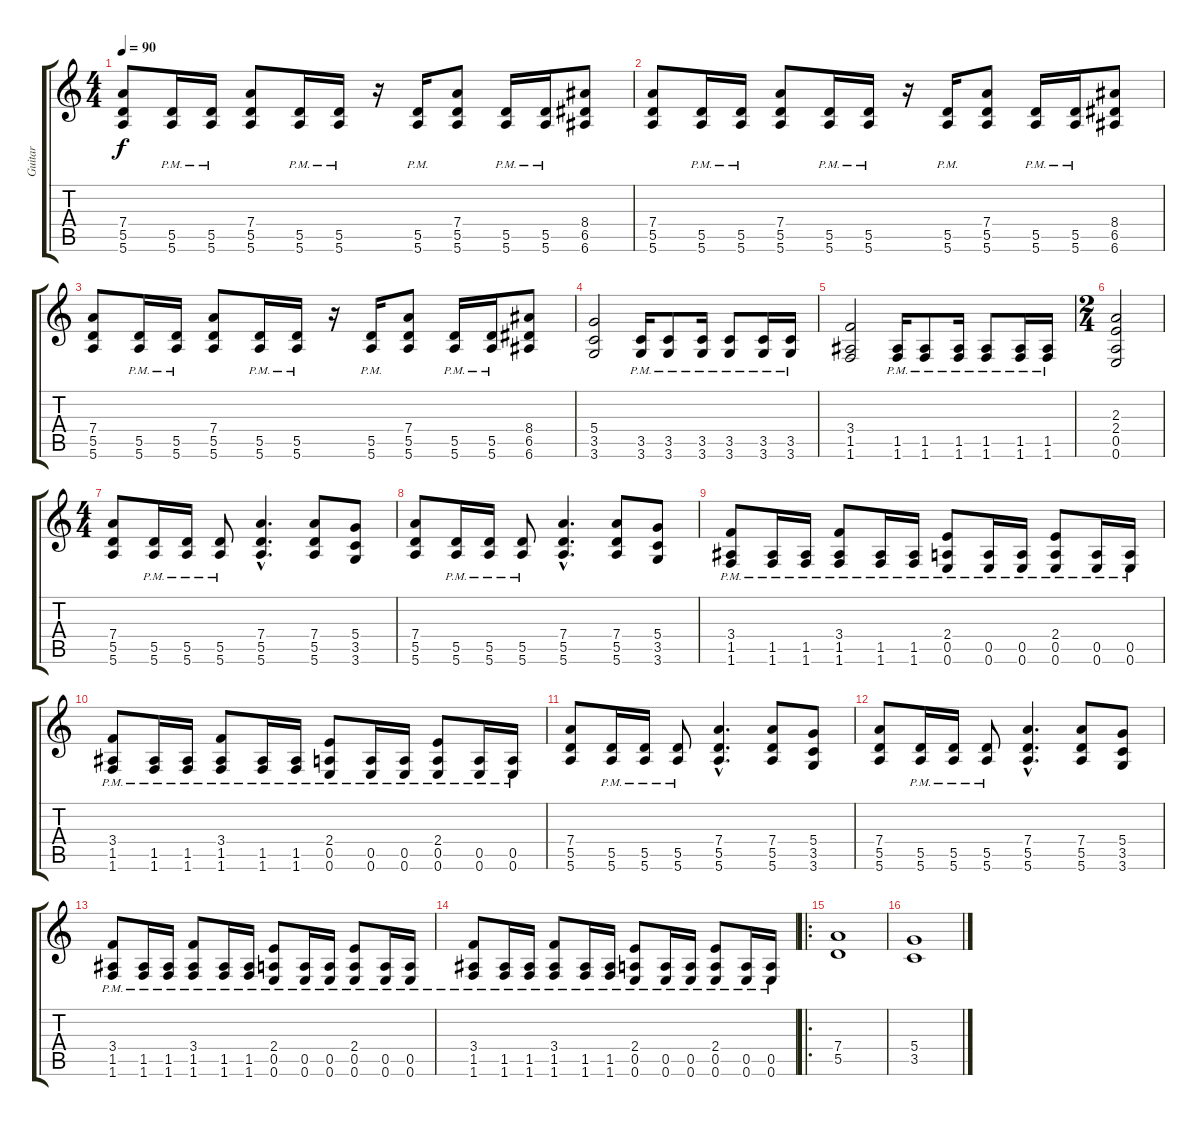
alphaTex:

\track ("Guitar" "Guitar") {instrument distortionguitar}
\staff {score tabs}
\tuning (E4 B3 G3 D3 A2 E2) {hide}
\ts (4 4)
\tempo 90
\clef g2
\ks c
(7.4 5.5 5.6).8{dy f} (5.5{pm} 5.6{pm}).16 (5.5{pm} 5.6{pm}).16 (7.4 5.5 5.6).8 (5.5{pm} 5.6{pm}).16 (5.5{pm} 5.6{pm}).16 r.16 (5.5{pm} 5.6{pm}).16 (7.4 5.5 5.6).8 (5.5{pm} 5.6{pm}).16 (5.5{pm} 5.6{pm}).16 (8.4 6.5 6.6).8 |
(7.4 5.5 5.6).8 (5.5{pm} 5.6{pm}).16 (5.5{pm} 5.6{pm}).16 (7.4 5.5 5.6).8 (5.5{pm} 5.6{pm}).16 (5.5{pm} 5.6{pm}).16 r.16 (5.5{pm} 5.6{pm}).16 (7.4 5.5 5.6).8 (5.5{pm} 5.6{pm}).16 (5.5{pm} 5.6{pm}).16 (8.4 6.5 6.6).8 |
(7.4 5.5 5.6).8 (5.5{pm} 5.6{pm}).16 (5.5{pm} 5.6{pm}).16 (7.4 5.5 5.6).8 (5.5{pm} 5.6{pm}).16 (5.5{pm} 5.6{pm}).16 r.16 (5.5{pm} 5.6{pm}).16 (7.4 5.5 5.6).8 (5.5{pm} 5.6{pm}).16 (5.5{pm} 5.6{pm}).16 (8.4 6.5 6.6).8 |
(5.4 3.5 3.6).2 (3.5{pm} 3.6{pm}).16 (3.5{pm} 3.6{pm}).8 (3.5{pm} 3.6{pm}).16 (3.5{pm} 3.6{pm}).8 (3.5{pm} 3.6{pm}).16 (3.5{pm} 3.6{pm}).16 |
(3.4 1.5 1.6).2 (1.5{pm} 1.6{pm}).16 (1.5{pm} 1.6{pm}).8 (1.5{pm} 1.6{pm}).16 (1.5{pm} 1.6{pm}).8 (1.5{pm} 1.6{pm}).16 (1.5{pm} 1.6{pm}).16 |
\ts (2 4)
(2.3 2.4 0.5 0.6).2 |
\ts (4 4)
(7.4 5.5 5.6).8 (5.5{pm} 5.6{pm}).16 (5.5{pm} 5.6{pm}).16 (5.5{pm} 5.6{pm}).8 (7.4{hac} 5.5{hac} 5.6{hac}).4{d} (7.4 5.5 5.6).8 (5.4 3.5 3.6).8 |
(7.4 5.5 5.6).8 (5.5{pm} 5.6{pm}).16 (5.5{pm} 5.6{pm}).16 (5.5{pm} 5.6{pm}).8 (7.4{hac} 5.5{hac} 5.6{hac}).4{d} (7.4 5.5 5.6).8 (5.4 3.5 3.6).8 |
(3.4{pm} 1.5{pm} 1.6{pm}).8 (1.5{pm} 1.6{pm}).16 (1.5{pm} 1.6{pm}).16 (3.4{pm} 1.5{pm} 1.6{pm}).8 (1.5{pm} 1.6{pm}).16 (1.5{pm} 1.6{pm}).16 (2.4{pm} 0.5{pm} 0.6{pm}).8 (0.5{pm} 0.6{pm}).16 (0.5{pm} 0.6{pm}).16 (2.4{pm} 0.5{pm} 0.6{pm}).8 (0.5{pm} 0.6{pm}).16 (0.5{pm} 0.6{pm}).16 |
(3.4{pm} 1.5{pm} 1.6{pm}).8 (1.5{pm} 1.6{pm}).16 (1.5{pm} 1.6{pm}).16 (3.4{pm} 1.5{pm} 1.6{pm}).8 (1.5{pm} 1.6{pm}).16 (1.5{pm} 1.6{pm}).16 (2.4{pm} 0.5{pm} 0.6{pm}).8 (0.5{pm} 0.6{pm}).16 (0.5{pm} 0.6{pm}).16 (2.4{pm} 0.5{pm} 0.6{pm}).8 (0.5{pm} 0.6{pm}).16 (0.5{pm} 0.6{pm}).16 |
(7.4 5.5 5.6).8 (5.5{pm} 5.6{pm}).16 (5.5{pm} 5.6{pm}).16 (5.5{pm} 5.6{pm}).8 (7.4{hac} 5.5{hac} 5.6{hac}).4{d} (7.4 5.5 5.6).8 (5.4 3.5 3.6).8 |
(7.4 5.5 5.6).8 (5.5{pm} 5.6{pm}).16 (5.5{pm} 5.6{pm}).16 (5.5{pm} 5.6{pm}).8 (7.4{hac} 5.5{hac} 5.6{hac}).4{d} (7.4 5.5 5.6).8 (5.4 3.5 3.6).8 |
(3.4{pm} 1.5{pm} 1.6{pm}).8 (1.5{pm} 1.6{pm}).16 (1.5{pm} 1.6{pm}).16 (3.4{pm} 1.5{pm} 1.6{pm}).8 (1.5{pm} 1.6{pm}).16 (1.5{pm} 1.6{pm}).16 (2.4{pm} 0.5{pm} 0.6{pm}).8 (0.5{pm} 0.6{pm}).16 (0.5{pm} 0.6{pm}).16 (2.4{pm} 0.5{pm} 0.6{pm}).8 (0.5{pm} 0.6{pm}).16 (0.5{pm} 0.6{pm}).16 |
(3.4{pm} 1.5{pm} 1.6{pm}).8 (1.5{pm} 1.6{pm}).16 (1.5{pm} 1.6{pm}).16 (3.4{pm} 1.5{pm} 1.6{pm}).8 (1.5{pm} 1.6{pm}).16 (1.5{pm} 1.6{pm}).16 (2.4{pm} 0.5{pm} 0.6{pm}).8 (0.5{pm} 0.6{pm}).16 (0.5{pm} 0.6{pm}).16 (2.4{pm} 0.5{pm} 0.6{pm}).8 (0.5{pm} 0.6{pm}).16 (0.5{pm} 0.6{pm}).16 |
\ro
(7.4 5.5).1 |
(5.4 3.5).1
